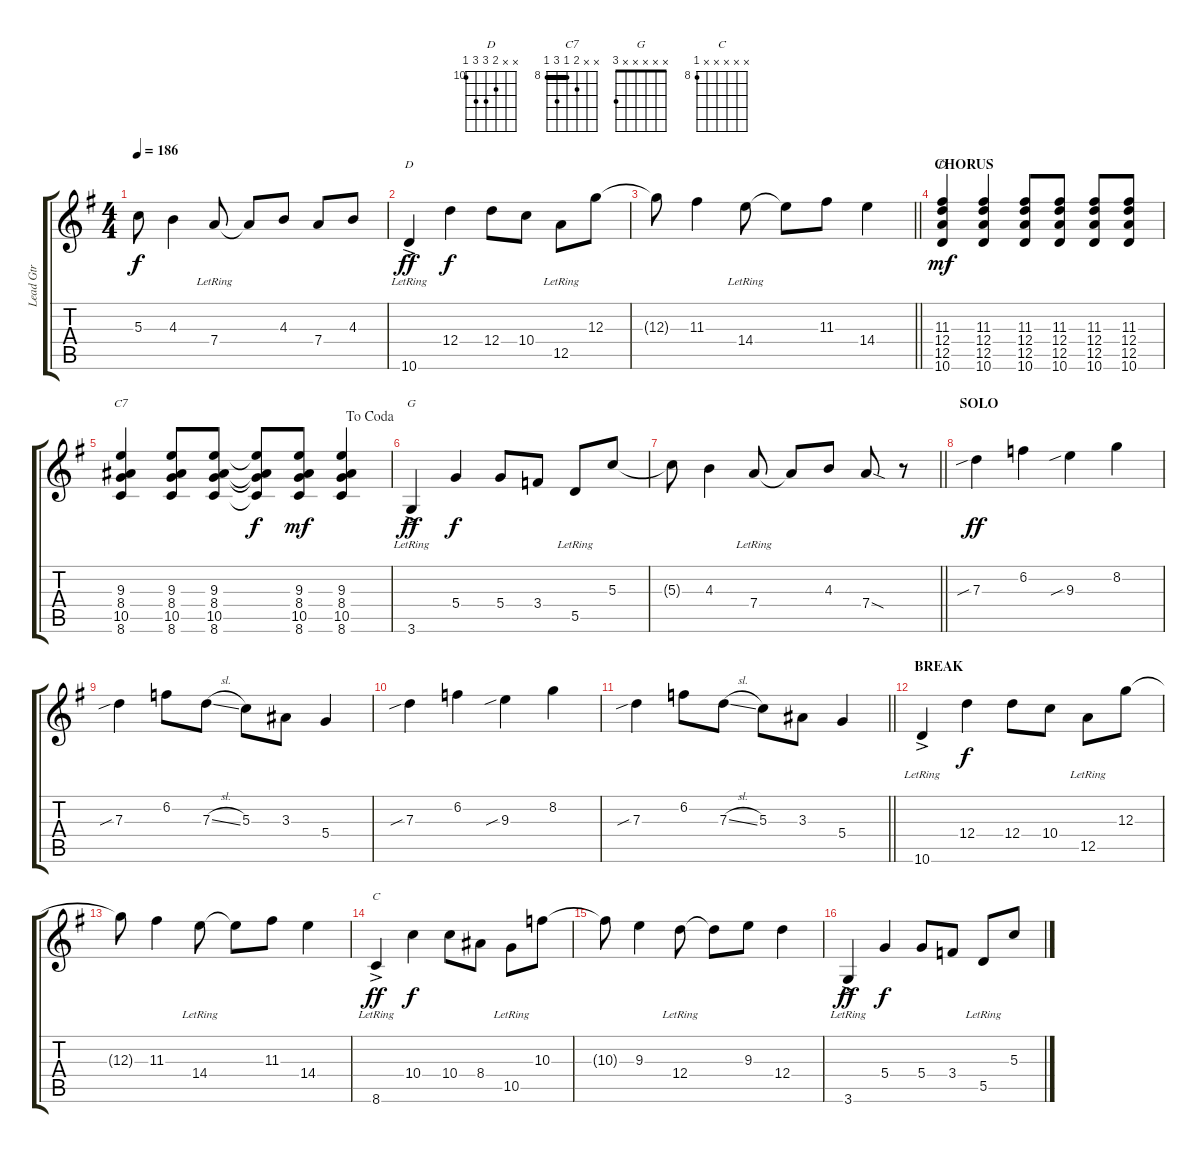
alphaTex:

\track ("Lead Gtr" "Lead Gtr") {instrument electricguitarjazz}
\staff {score tabs}
\tuning (E4 B3 G3 D3 A2 E2) {hide}
\chord ("D" x x x x x 10) {firstfret 10}
\chord ("D" x x 11 12 12 10) {firstfret 10}
\chord ("C7" x x 9 8 10 8) {firstfret 8 barre 8}
\chord ("G" x x x x x 3)
\chord ("C" x x x x x 8) {firstfret 8}
\ts (4 4)
\tempo 186
\clef g2
\ks g
5.3{t}.8{dy f} 4.3.4 7.4{lr}.8 7.4{t}.8 4.3.8 7.4.8 4.3.8 |
10.6{ac lr}.4{ch "D" dy ff} 12.4.4{dy f} 12.4.8 10.4.8 12.5{lr}.8 12.3.8 |
\barLineRight lightlight
12.3{t}.8 11.3.4 14.4{lr}.8 14.4{t}.8 11.3.8 14.4.4 |
\section ("" "CHORUS")
(11.3 12.4 12.5 10.6).4{ch "D" dy mf} (11.3 12.4 12.5 10.6).4 (11.3 12.4 12.5 10.6).8 (11.3 12.4 12.5 10.6).8 (11.3 12.4 12.5 10.6).8 (11.3 12.4 12.5 10.6).8 |
\jump dacoda
(9.3 8.4 10.5 8.6).4{ch "C7"} (9.3 8.4 10.5 8.6).8 (9.3 8.4 10.5 8.6).8 (9.3{t} 8.4{t} 10.5{t} 8.6{t}).8{dy f} (9.3 8.4 10.5 8.6).8{dy mf} (9.3 8.4 10.5 8.6).4 |
3.6{ac lr}.4{ch "G" dy ff} 5.4.4{dy f} 5.4.8 3.4.8 5.5{lr}.8 5.3.8 |
\barLineRight lightlight
5.3{t}.8 4.3.4 7.4{lr}.8 7.4{t}.8 4.3.8 7.4{sod}.8 r.8 |
\section ("" "SOLO")
7.3{sib}.4{dy ff} 6.2.4 9.3{sib}.4 8.2.4 |
7.3{sib}.4 6.2.8 7.3{sl}.8 5.3.8 3.3.8 5.4.4 |
7.3{sib}.4 6.2.4 9.3{sib}.4 8.2.4 |
\barLineRight lightlight
7.3{sib}.4 6.2.8 7.3{sl}.8 5.3.8 3.3.8 5.4.4 |
\section ("" "BREAK")
10.6{ac lr}.4 12.4.4{dy f} 12.4.8 10.4.8 12.5{lr}.8 12.3.8 |
12.3{t}.8 11.3.4 14.4{lr}.8 14.4{t}.8 11.3.8 14.4.4 |
8.6{ac lr}.4{ch "C" dy ff} 10.4.4{dy f} 10.4.8 8.4.8 10.5{lr}.8 10.3.8 |
10.3{t}.8 9.3.4 12.4{lr}.8 12.4{t}.8 9.3.8 12.4.4 |
3.6{ac lr}.4{dy ff} 5.4.4{dy f} 5.4.8 3.4.8 5.5{lr}.8 5.3.8
